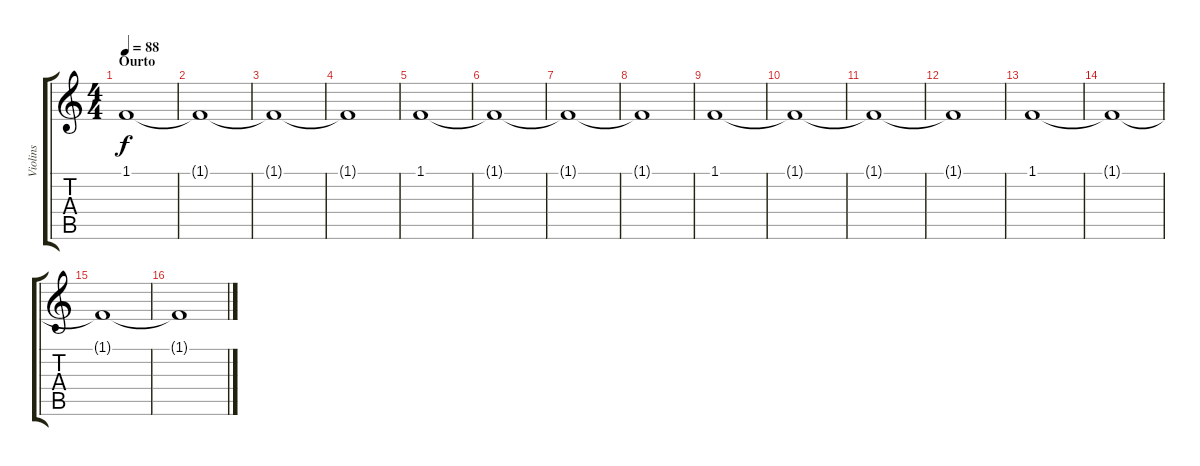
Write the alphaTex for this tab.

\track ("Violins" "Violins") {instrument tremolostrings}
\staff {score tabs}
\tuning (E4 B3 G3 D3 A2 E2) {hide}
\ts (4 4)
\section ("" "Ourto")
\tempo 88
\clef g2
\ks c
1.1.1{dy f} |
1.1{t}.1 |
1.1{t}.1 |
1.1{t}.1 |
1.1.1 |
1.1{t}.1 |
1.1{t}.1 |
1.1{t}.1 |
1.1.1 |
1.1{t}.1 |
1.1{t}.1 |
1.1{t}.1 |
1.1.1 |
1.1{t}.1 |
1.1{t}.1 |
1.1{t}.1
